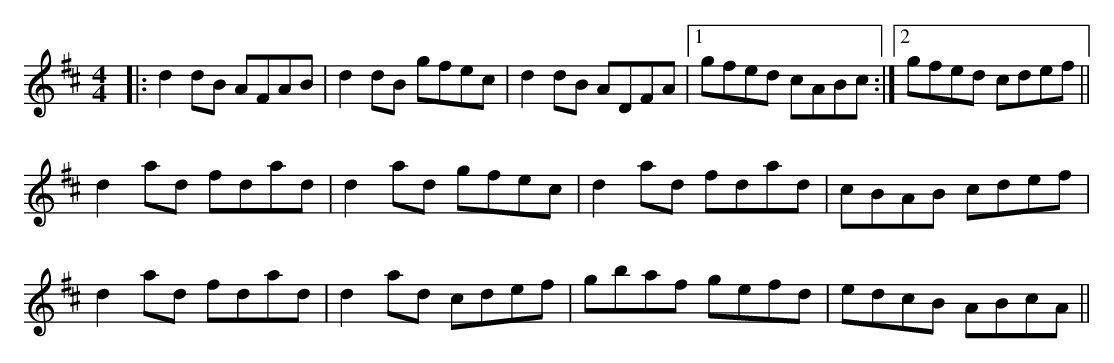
X:1
M:4/4
K:D
|:d2dB AFAB|d2dB gfec|d2dB ADFA|1 gfed cABc:|2 gfed cdef||
d2ad fdad|d2ad gfec|d2ad fdad|cBAB cdef|
d2ad fdad|d2ad cdef|gbaf gefd|edcB ABcA||
